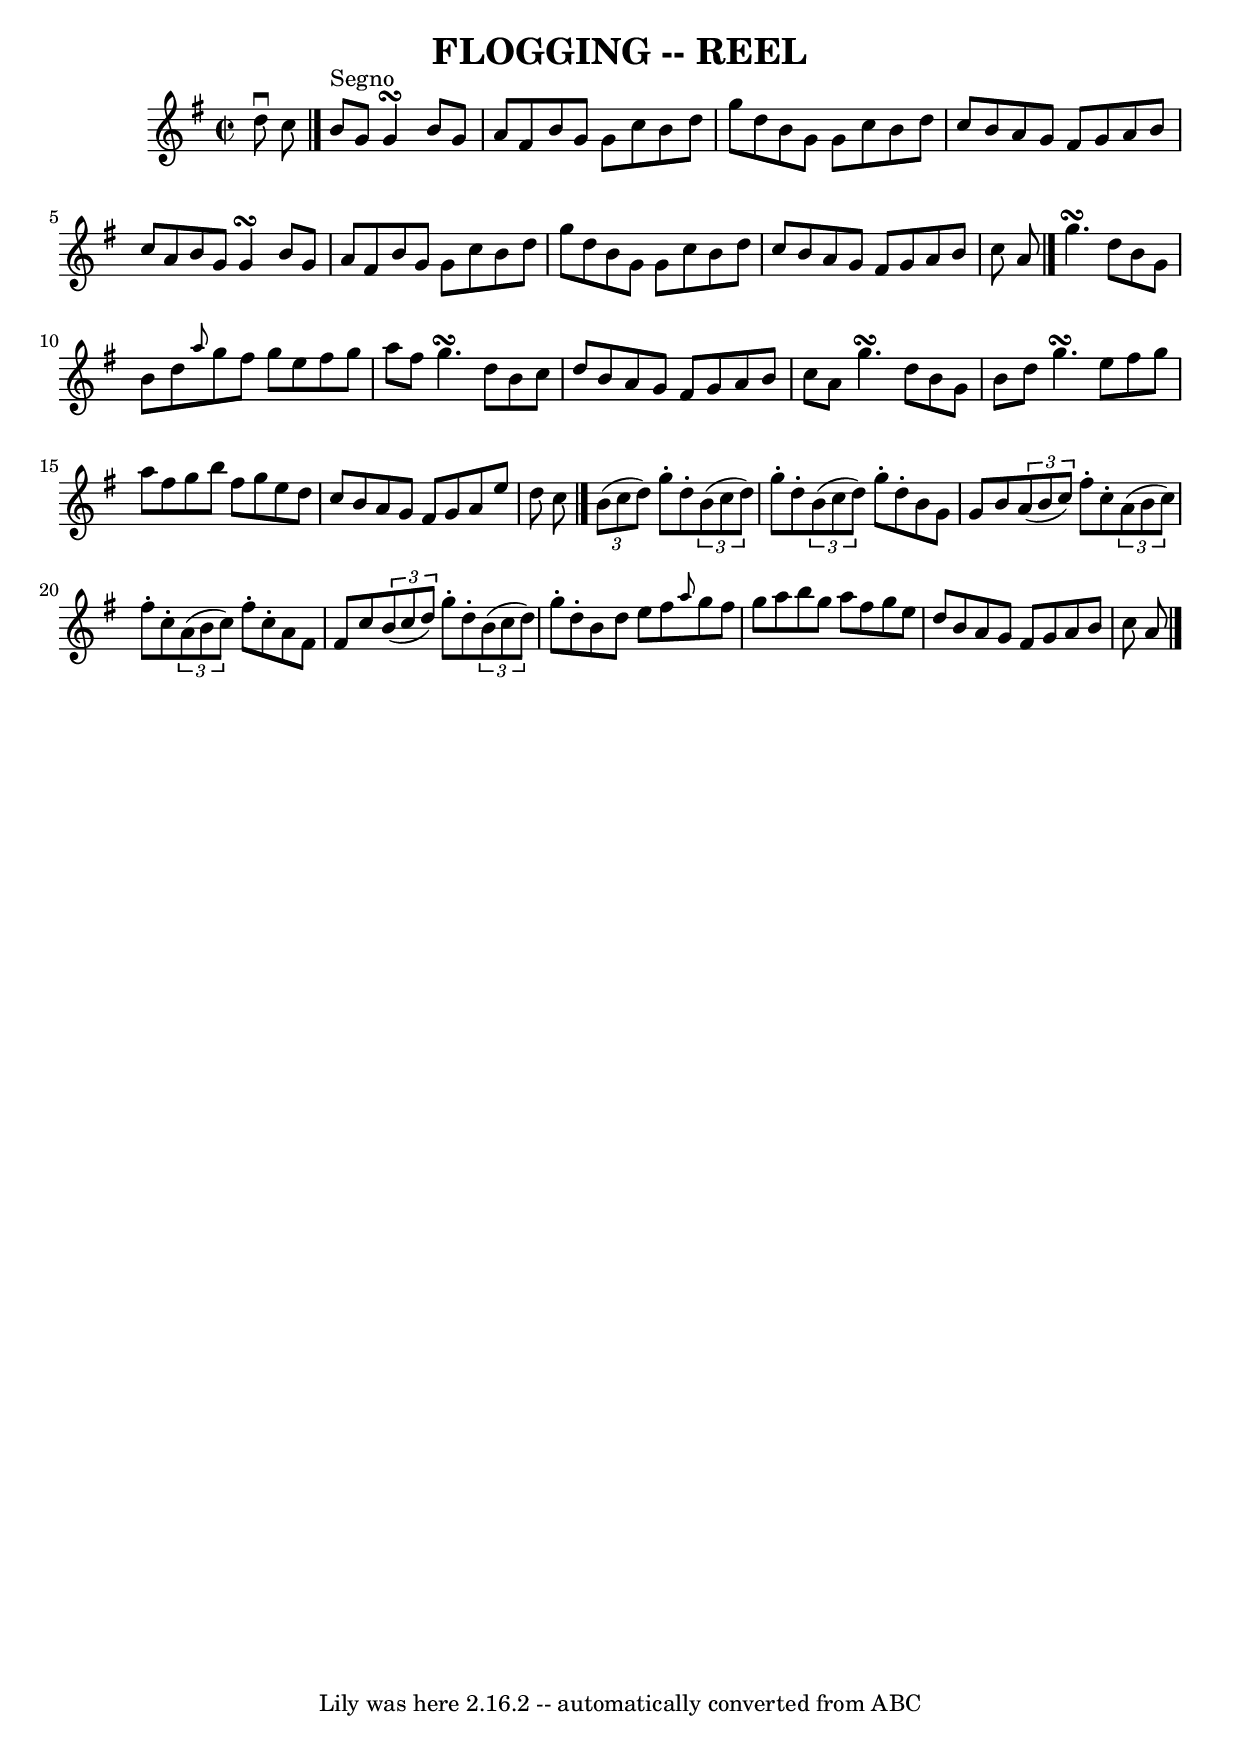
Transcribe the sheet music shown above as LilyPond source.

\version "2.16.2"
\include "Mammoth.ily"
\header {
  %% book = "Ryan's Mammoth Collection of Fiddle Tunes"
  crossRefNumber = "1"
  footnotes = ""
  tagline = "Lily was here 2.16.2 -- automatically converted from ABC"
  title = "FLOGGING -- REEL"

}
voicedefault =  {


  \override Staff.TimeSignature #'style = #'C
  \time 2/2 
  \key g \major
  d''8^\downbow c''8          \bar "|." b'8^"Segno" g'8 g'4\turn b'8 g'8 a'8 fis'8    |
  b'8    
  g'8 g'8 c''8 b'8 d''8 g''8 d''8    |
  b'8 g'8    
  g'8 c''8 b'8 d''8 c''8 b'8    |
  a'8 g'8 fis'8    
  g'8 a'8 b'8 c''8 a'8        |
  b'8 g'8 g'4\turn    
  b'8 g'8 a'8 fis'8    |
  b'8 g'8 g'8 c''8 b'8    
  d''8 g''8 d''8    |
  b'8 g'8 g'8 c''8 b'8 d''8    
  c''8 b'8    |
  a'8 g'8 fis'8 g'8 a'8 b'8 c''8    
  a'8    \bar "|." g''4.\turn d''8 b'8 g'8 b'8 d''8    
  |
  \grace { a''8  
	 } g''8 fis''8 g''8 e''8 fis''8 g''8 
  a''8 fis''8    |
  g''4.\turn d''8 b'8 c''8 d''8    
  b'8    |
  a'8 g'8 fis'8 g'8 a'8 b'8 c''8 a'8       
  |
  g''4.\turn d''8 b'8 g'8 b'8 d''8    |
  g''4. 
  \turn e''8 fis''8 g''8 a''8 fis''8    |
  g''8 b''8    
  fis''8 g''8 e''8 d''8 c''8 b'8    |
  a'8 g'8 fis'8 
  g'8 a'8 e''8 d''8 c''8    \bar "|."     \times 2/3 { b'8 (
						       c''8 d''8) 
						     } g''8 -. d''8 -.   \times 2/3 { b'8 (c''8 d''8  
										      -) 
										    } g''8 -. d''8 -.   |
  \times 2/3 { b'8 (c''8 d''8) 
	     } 
  g''8 -. d''8 -. b'8 g'8 g'8 b'8        |
  \times 2/3 {   
    a'8 (b'8 c''8) 
  } fis''8 -. c''8 -.   \times 2/3 { a'8 (b'8    
				     c''8) 
				   } fis''8 -. c''8 -.   |
  \times 2/3 { a'8 (b'8    
	       c''8) 
	     } fis''8 -. c''8 -. a'8 fis'8 fis'8 c''8        
  |
  \times 2/3 { b'8 (c''8 d''8) 
	     } g''8 -. d''8 -.   
  \times 2/3 { b'8 (c''8 d''8) 
	     } g''8 -. d''8 -.   |
  b'8  
  d''8 e''8 fis''8  \grace { a''8  
			   } g''8 fis''8 g''8 a''8  
  |
  b''8 g''8 a''8 fis''8 g''8 e''8 d''8 b'8  
  |
  a'8 g'8 fis'8 g'8 a'8 b'8 c''8 a'8      
  \bar "|."   

}

\score{
  <<

    \context Staff="default"
    {
      \voicedefault 
      
    }

  >>
  \layout {
    
  }
  \midi {
  }

}
